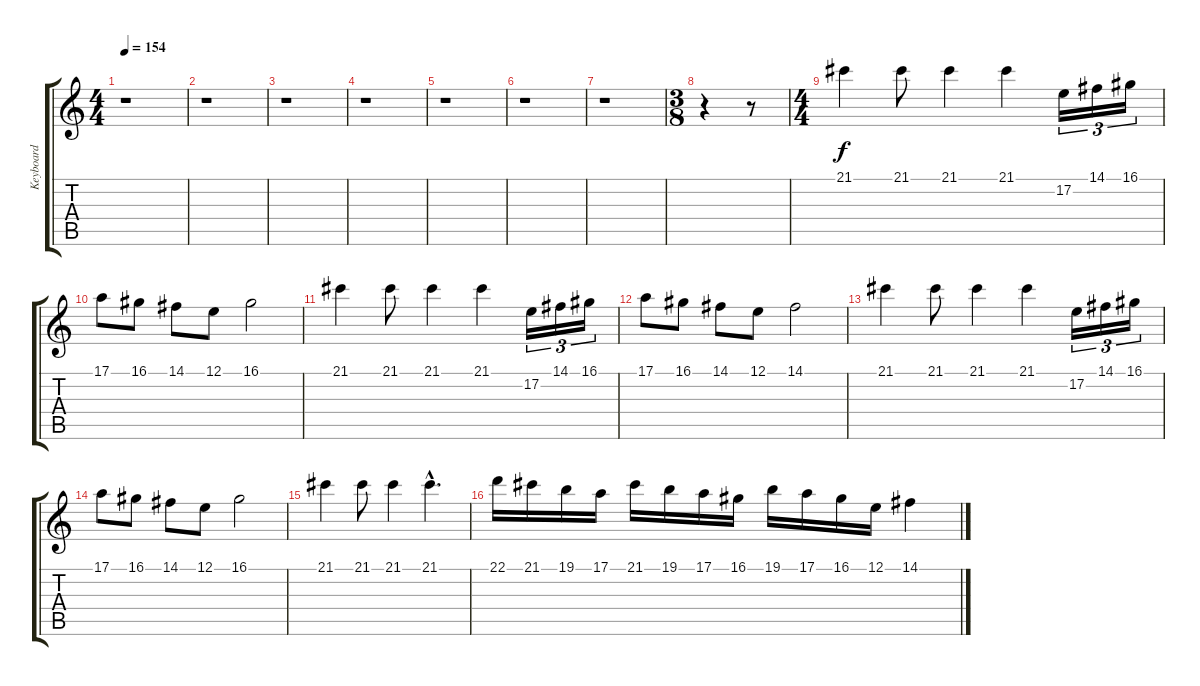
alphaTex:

\track ("Keyboard" "Keyboard") {instrument pad4choir}
\staff {score tabs}
\tuning (E4 B3 G3 D3 A2 E2) {hide}
\ts (4 4)
\tempo 154
\clef g2
\ks c
r.1{dy f} |
r.1 |
r.1 |
r.1 |
r.1 |
r.1 |
r.1 |
\ts (3 8)
r.4 r.8 |
\ts (4 4)
21.1.4{instrument acousticgrandpiano} 21.1.8 21.1.4 21.1.4 17.2.16{tu (3 2)} 14.1.16{tu (3 2)} 16.1.16{tu (3 2)} |
17.1.8 16.1.8 14.1.8 12.1.8 16.1.2 |
21.1.4 21.1.8 21.1.4 21.1.4 17.2.16{tu (3 2)} 14.1.16{tu (3 2)} 16.1.16{tu (3 2)} |
17.1.8 16.1.8 14.1.8 12.1.8 14.1.2 |
21.1.4 21.1.8 21.1.4 21.1.4 17.2.16{tu (3 2)} 14.1.16{tu (3 2)} 16.1.16{tu (3 2)} |
17.1.8 16.1.8 14.1.8 12.1.8 16.1.2 |
21.1.4 21.1.8 21.1.4 21.1{hac}.4{d} |
22.1.16 21.1.16 19.1.16 17.1.16 21.1.16 19.1.16 17.1.16 16.1.16 19.1.16 17.1.16 16.1.16 12.1.16 14.1.4
